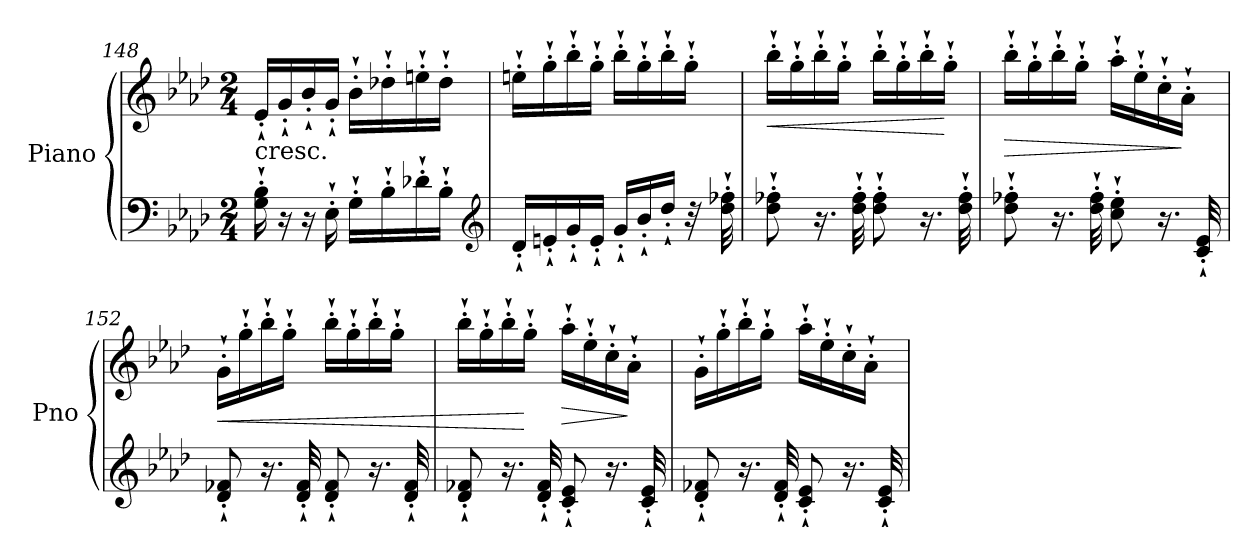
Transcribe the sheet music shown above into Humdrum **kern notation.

**kern	**kern	**dynam
*part1	*part1	*part1
*staff2	*staff1	*staff1/2
*I"Piano	*	*
*I'Pno	*	*
!!LO:LB:g=z
*clefF4	*clefG2	*
*k[b-e-a-d-]	*k[b-e-a-d-]	*
*A-:	*A-:	*
*M2/4	*M2/4	*
=148	=148	=148
!	!LO:TX:b:t=cresc.	!
16G\`' 16B-\`'	16e-`'/LL	.
16r	16g`'/	.
16r	16b-`'/	.
16E-`'\	16g`'/JJ	.
16G`'\LL	16b-`'\LL	.
16B-`'\	16dd-X`'\	.
16d-X`'\	16een`'\	.
16B-`'\JJ	16dd-`'\JJ	.
*clefG2	*	*
=149	=149	=149
16d-`'/LL	16een`'\LL	.
16en`'/	16gg`'\	.
16g`'/	16bb-`'\	.
16e`'/JJ	16gg`'\JJ	.
16g`'/LL	16bb-`'\LL	.
16b-`'/	16gg`'\	.
16dd-`'/JJ	16bb-`'\	.
32r	16gg`'\JJ	.
32dd-\`' 32ff-X\`'	.	.
=150	=150	=150
!	!	!LO:HP:b
8dd-\`' 8ff-X\`'	16bb-`'\LL	<
.	16gg`'\	.
16.r	16bb-`'\	.
.	16gg`'\JJ	.
32dd-\`' 32ff-\`'	.	.
8dd-\`' 8ff-\`'	16bb-`'\LL	.
.	16gg`'\	.
16.r	16bb-`'\	.
.	16gg`'\JJ	[
32dd-\`' 32ff-\`'	.	.
=151	=151	=151
!	!	!LO:HP:b
8dd-\`' 8ff-X\`'	16bb-`'\LL	>
.	16gg`'\	.
16.r	16bb-`'\	.
.	16gg`'\JJ	.
32dd-\`' 32ff-\`'	.	.
8cc\`' 8ee-\`'	16aa-`'\LL	.
.	16ee-`'\	.
16.r	16cc`'\	.
.	16a-`'\JJ	]
32c/`' 32e-/`'	.	.
=152	=152	=152
!	!	!LO:HP:b
8d-/`' 8f-X/`'	16g`'\LL	<
.	16gg`'\	.
16.r	16bb-`'\	.
.	16gg`'\JJ	.
32d-/`' 32f-/`'	.	.
8d-/`' 8f-/`'	16bb-`'\LL	.
.	16gg`'\	.
16.r	16bb-`'\	.
.	16gg`'\JJ	.
32d-/`' 32f-/`'	.	.
!!LO:LB:g=z
=153	=153	=153
8d-/`' 8f-X/`'	16bb-`'\LL	.
.	16gg`'\	.
16.r	16bb-`'\	.
.	16gg`'\JJ	[
32d-/`' 32f-/`'	.	.
!	!	!LO:HP:b
8c/`' 8e-/`'	16aa-`'\LL	>
.	16ee-`'\	.
16.r	16cc`'\	.
.	16a-`'\JJ	]
32c/`' 32e-/`'	.	.
=154	=154	=154
8d-/`' 8f-X/`'	16g`'\LL	.
.	16gg`'\	.
16.r	16bb-`'\	.
.	16gg`'\JJ	.
32d-/`' 32f-/`'	.	.
8c/`' 8e-/`'	16aa-`'\LL	.
.	16ee-`'\	.
16.r	16cc`'\	.
.	16a-`'\JJ	.
32c/`' 32e-/`'	.	.
=	=	=
*-	*-	*-
